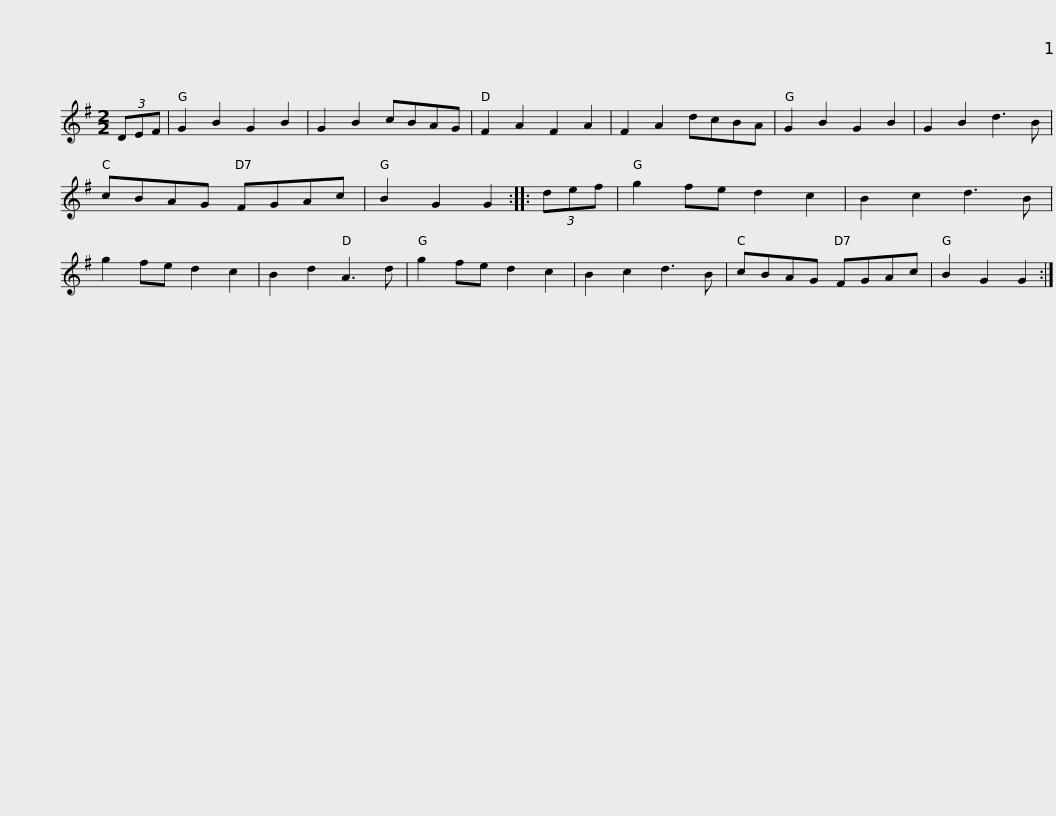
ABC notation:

X:1
L:1/8
M:2/2
I:linebreak $
K:G
V:1 treble
V:1
 (3DEF | G2 B2 G2 B2 | G2 B2 cBAG | F2 A2 F2 A2 | F2 A2 dcBA | %5
 G2 B2 G2 B2 | G2 B2 d3 B | cBAG FGAc |$ B2 G2 G2 :: (3def | %10
 g2 fe d2 c2 | B2 c2 d3 B | g2 fe d2 c2 | B2 d2 A3 d | g2 fe d2 c2 | %15
 B2 c2 d3 B |$ cBAG FGAc | B2 G2 G2 :| %18
